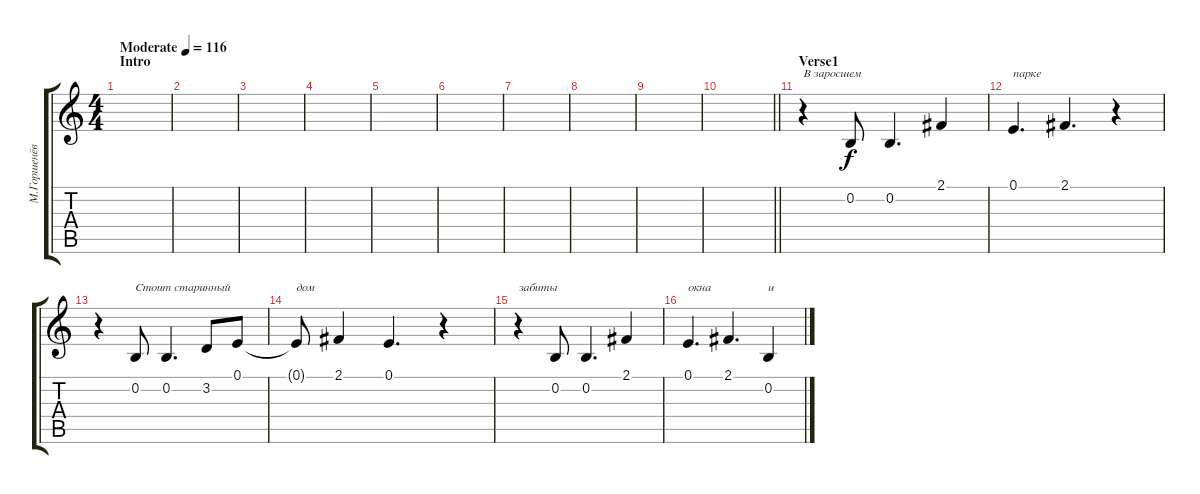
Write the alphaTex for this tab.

\track ("М.Горшенёв" "М.Горшенёв") {instrument lead6voice}
\staff {score tabs}
\tuning (E4 B3 G3 D3 A2 E2) {hide}
\ts (4 4)
\section ("" "Intro")
\tempo (116 "Moderate")
\clef g2
\ks c
|
|
|
|
|
|
|
|
|
\barLineRight lightlight
|
\section ("" "Verse1")
r.4{txt "В заросшем "} 0.2.8 0.2.4{d} 2.1.4 |
0.1.4{d txt "парке"} 2.1.4{d} r.4 |
r.4 0.2.8{txt "Стоит старинный"} 0.2.4{d} 3.2.8 0.1.8 |
0.1{t}.8{txt "дом"} 2.1.4 0.1.4{d} r.4 |
r.4{txt "забиты "} 0.2.8 0.2.4{d} 2.1.4 |
0.1.4{d txt "окна "} 2.1.4{d} 0.2.4{txt "и"}
